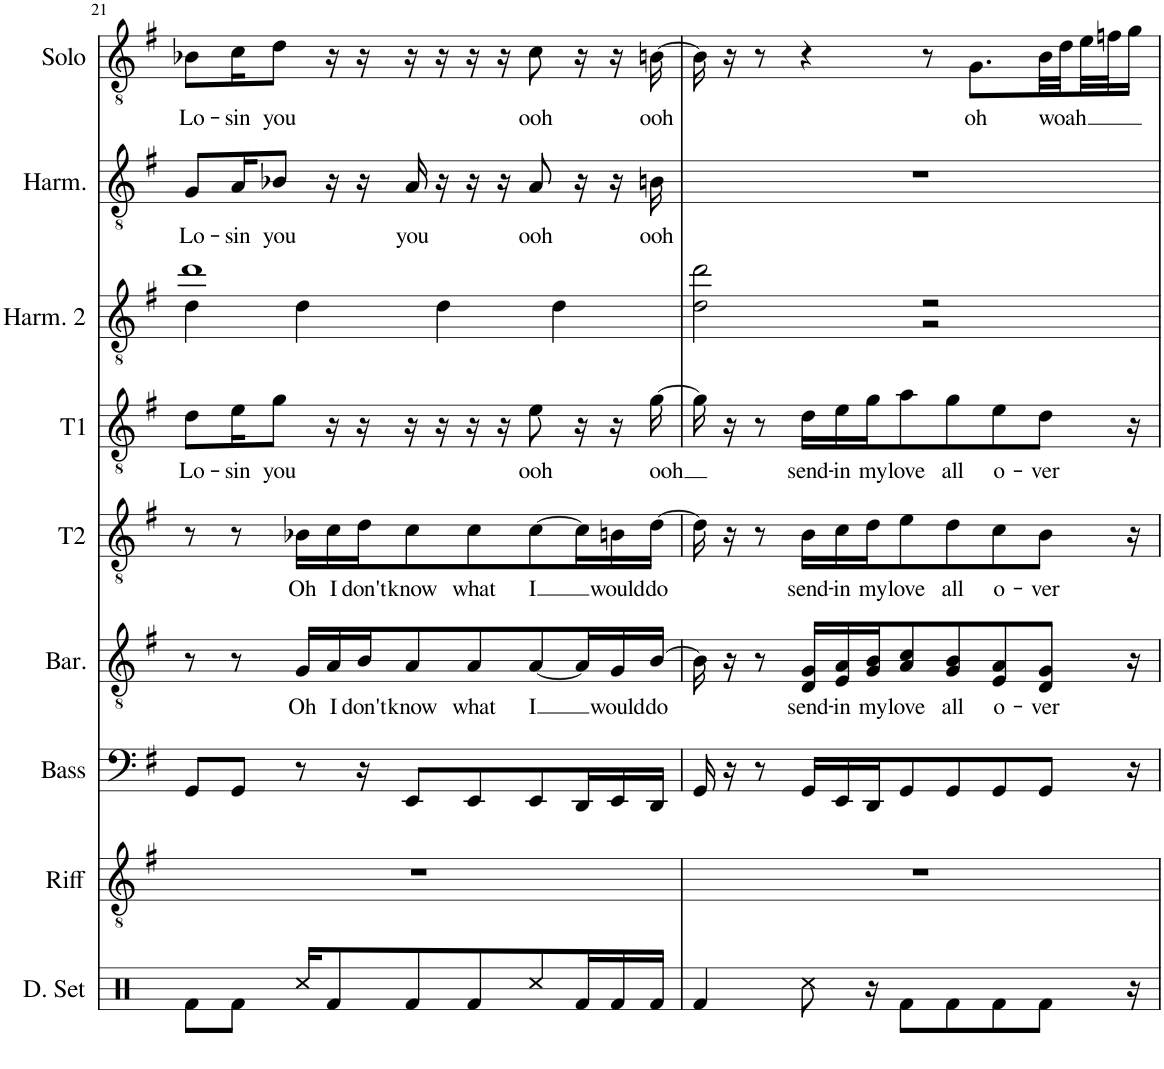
**kern	**kern	**kern	**kern	**text	**kern	**text	**kern	**text	**kern	**kern	**text	**kern	**text
*part9	*part8	*part7	*part6	*part6	*part5	*part5	*part4	*part4	*part3	*part2	*part2	*part1	*part1
*staff9	*staff8	*staff7	*staff6	*staff6	*staff5	*staff5	*staff4	*staff4	*staff3	*staff2	*staff2	*staff1	*staff1
*I"Drumset	*I"Riff	*I"Bass	*I"Baritone	*	*I"Tenor II	*	*I"Tenor I	*	*I"Harmony II	*I"Harmony I	*	*I"Solo	*
*I'D. Set	*I'Riff	*I'Bass	*I'Bar.	*	*I'T2	*	*I'T1	*	*I'Harm. 2	*I'Harm.	*	*I'Solo	*
!!LO:PB:g=z
*clefX	*clefGv2	*clefF4	*clefGv2	*	*clefGv2	*	*clefGv2	*	*clefGv2	*clefGv2	*	*clefGv2	*
*k[]	*k[f#]	*k[f#]	*k[f#]	*	*k[f#]	*	*k[f#]	*	*k[f#]	*k[f#]	*	*k[f#]	*
*M4/4	*M4/4	*M4/4	*M4/4	*	*M4/4	*	*M4/4	*	*M4/4	*M4/4	*	*M4/4	*
=21	=21	=21	=21	=21	=21	=21	=21	=21	=21	=21	=21	=21	=21
!	!	!	!	!	!	!	!	!LO:LY:b	!	!	!LO:LY:b	!	!LO:LY:b
*	*	*	*	*	*	*	*	*	*^	*	*	*	*
8Rf\L	1r	8GG/L	8r	.	8r	.	8d\L	Lo-	1dd	4d\	8G/L	Lo-	8B-X\L	Lo-
!	!	!	!	!	!	!	!	!LO:LY:b	!	!	!	!LO:LY:b	!	!LO:LY:b
8Rf\J	.	8GG/J	8r	.	8r	.	16e\K	-sin	.	.	16A/K	-sin	16c\K	-sin
!	!	!	!	!	!	!	!	!LO:LY:b	!	!	!	!LO:LY:b	!	!LO:LY:b
.	.	.	.	.	.	.	8g\J	you	.	.	8B-X/J	you	8d\J	you
!	!	!	!	!LO:LY:b	!	!LO:LY:b	!	!	!	!	!	!	!	!
16Rcc/KL	.	8r	16G/LL	Oh	16B-X\LL	Oh	.	.	.	4d\	.	.	.	.
!	!	!	!	!LO:LY:b	!	!LO:LY:b	!	!	!	!	!	!	!	!
8Rf/	.	.	16A/	I	16c\	I	16r	.	.	.	16r	.	16r	.
!	!	!	!	!LO:LY:b	!	!LO:LY:b	!	!	!	!	!	!	!	!
.	.	16r	16B/J	don't	16d\J	don't	16r	.	.	.	16r	.	16r	.
!	!	!	!	!LO:LY:b	!	!LO:LY:b	!	!	!	!	!	!LO:LY:b	!	!
8Rf/	.	8EE/L	8A/	know	8c\	know	16r	.	.	.	16A/	you	16r	.
.	.	.	.	.	.	.	16r	.	.	4d\	16r	.	16r	.
!	!	!	!	!LO:LY:b	!	!LO:LY:b	!	!	!	!	!	!	!	!
8Rf/	.	8EE/	8A/	what	8c\	what	16r	.	.	.	16r	.	16r	.
.	.	.	.	.	.	.	16r	.	.	.	16r	.	16r	.
!	!	!	!	!LO:LY:b	!	!LO:LY:b	!	!LO:LY:b	!	!	!	!LO:LY:b	!	!LO:LY:b
8Rcc/	.	8EE/	[8A/	I	[8c\	I	8e\	ooh	.	.	8A/	ooh	8c\	ooh
.	.	.	.	.	.	.	.	.	.	4d\	.	.	.	.
16Rf/L	.	16DD/L	16A/L]	.	16c\L]	.	16r	.	.	.	16r	.	16r	.
!	!	!	!	!LO:LY:b	!	!LO:LY:b	!	!	!	!	!	!	!	!
16Rf/	.	16EE/	16G/	would	16Bn\	would	16r	.	.	.	16r	.	16r	.
!	!	!	!	!LO:LY:b	!	!LO:LY:b	!	!LO:LY:b	!	!	!	!LO:LY:b	!	!LO:LY:b
16Rf/JJ	.	16DD/JJ	[16B/JJ	do	[16d\JJ	do	[16g\	ooh	.	.	16Bn\	ooh	[16Bn\	ooh
=22	=22	=22	=22	=22	=22	=22	=22	=22	=22	=22	=22	=22	=22	=22
4Rf/	1r	16GG/	16B\]	.	16d\]	.	16g\]	.	2d\ 2dd\	2ryy	1r	.	16B\]	.
.	.	16r	16r	.	16r	.	16r	.	.	.	.	.	16r	.
.	.	8r	8r	.	8r	.	8r	.	.	.	.	.	8r	.
!	!	!	!	!LO:LY:b	!	!LO:LY:b	!	!LO:LY:b	!	!	!	!	!	!
8Rcc\	.	16GG/LL	16D/ 16G/LL	send-	16B\LL	send-	16d\LL	send-	.	.	.	.	4r	.
!	!	!	!	!LO:LY:b	!	!LO:LY:b	!	!LO:LY:b	!	!	!	!	!	!
.	.	16EE/	16E/ 16A/	-in	16c\	-in	16e\	-in	.	.	.	.	.	.
!	!	!	!	!LO:LY:b	!	!LO:LY:b	!	!LO:LY:b	!	!	!	!	!	!
16r	.	16DD/J	16G/ 16B/J	my	16d\J	my	16g\J	my	.	.	.	.	.	.
!	!	!	!	!LO:LY:b	!	!LO:LY:b	!	!LO:LY:b	!	!	!	!	!	!
8Rf\L	.	8GG/	8A/ 8c/	love	8e\	love	8a\	love	.	.	.	.	.	.
.	.	.	.	.	.	.	.	.	2r	2r	.	.	8r	.
!	!	!	!	!LO:LY:b	!	!LO:LY:b	!	!LO:LY:b	!	!	!	!	!	!
8Rf\	.	8GG/	8G/ 8B/	all	8d\	all	8g\	all	.	.	.	.	.	.
!	!	!	!	!	!	!	!	!	!	!	!	!	!	!LO:LY:b
.	.	.	.	.	.	.	.	.	.	.	.	.	8.G\L	oh
!	!	!	!	!LO:LY:b	!	!LO:LY:b	!	!LO:LY:b	!	!	!	!	!	!
8Rf\	.	8GG/	8E/ 8A/	o-	8c\	o-	8e\	o-	.	.	.	.	.	.
!	!	!	!	!LO:LY:b	!	!LO:LY:b	!	!LO:LY:b	!	!	!	!	!	!LO:LY:b
8Rf\J	.	8GG/J	8D/ 8G/J	-ver	8B\J	-ver	8d\J	-ver	.	.	.	.	32B\LL	woah
.	.	.	.	.	.	.	.	.	.	.	.	.	32d\	.
.	.	.	.	.	.	.	.	.	.	.	.	.	32e\	.
.	.	.	.	.	.	.	.	.	.	.	.	.	32fn\J	.
16r	.	16r	16r	.	16r	.	16r	.	.	.	.	.	16g\JJ	.
*	*	*	*	*	*	*	*	*	*v	*v	*	*	*	*
=	=	=	=	=	=	=	=	=	=	=	=	=	=
*-	*-	*-	*-	*-	*-	*-	*-	*-	*-	*-	*-	*-	*-
